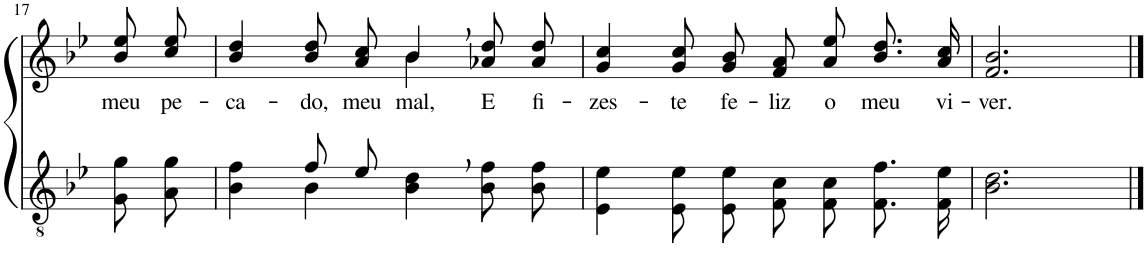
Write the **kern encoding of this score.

**kern	**kern	**text
*part2	*part1	*part1
*staff2	*staff1	*staff1
*I"Parte III e IV	*I"Parte I e II	*
!!LO:PB:g=z
*clefGv2	*clefG2	*
*Trd4c7	*Trd4c7	*
*k[b-e-]	*k[b-e-]	*
*M4/4	*M4/4	*
*met(c)	*met(c)	*
=17	=17	=17
!	!	!LO:LY:b
8G\ 8g\L	8b-\ 8ee-\L	meu
!	!	!LO:LY:b
8A\ 8g\J	8cc\ 8ee-\J	pe-
=18	=18	=18
*^	*	*
!	!	!	!LO:LY:b
*	*	*^	*
4ryy	4B-\ 4f\	4b-/ 4dd/	2ryy	-ca-
!	!	!	!	!LO:LY:b
8f/L	4B-\	8b-\ 8dd\L	.	-do,
!	!	!	!	!LO:LY:b
8e-/J	.	8a\ 8cc\J	.	meu
!	!	!	!	!LO:LY:b
4ryy	4B-\ 4d\	4b-,/	4b-\	mal,
!	!	!	!	!LO:LY:b
4ryy	8B-\ 8f\L	8a-X\ 8dd\L	4ryy	E
!	!	!	!	!LO:LY:b
.	8B-\ 8f\J	8a-\ 8dd\J	.	fi-
*	*	*v	*v	*
=19	=19	=19	=19
!	!	!	!LO:LY:b
*v	*v	*	*
4E-\ 4e-\	4g/ 4cc/	-zes-
!	!	!LO:LY:b
8E-/ 8e-/L	8g/ 8cc/L	-te
!	!	!LO:LY:b
8E-/ 8e-/J	8g/ 8b-/J	fe-
!	!	!LO:LY:b
8F/ 8c/L	8f\ 8a\L	-liz
!	!	!LO:LY:b
8F/ 8c/J	8a\ 8ee-\J	o
!	!	!LO:LY:b
8.F\ 8.f\L	8.b-\ 8.dd\L	meu
!	!	!LO:LY:b
16F\ 16e-\Jk	16a\ 16cc\Jk	vi-
=20	=20	=20
!	!	!LO:LY:b
2.B-\ 2.d\	2.f/ 2.b-/	-ver.
==	==	==
*-	*-	*-
